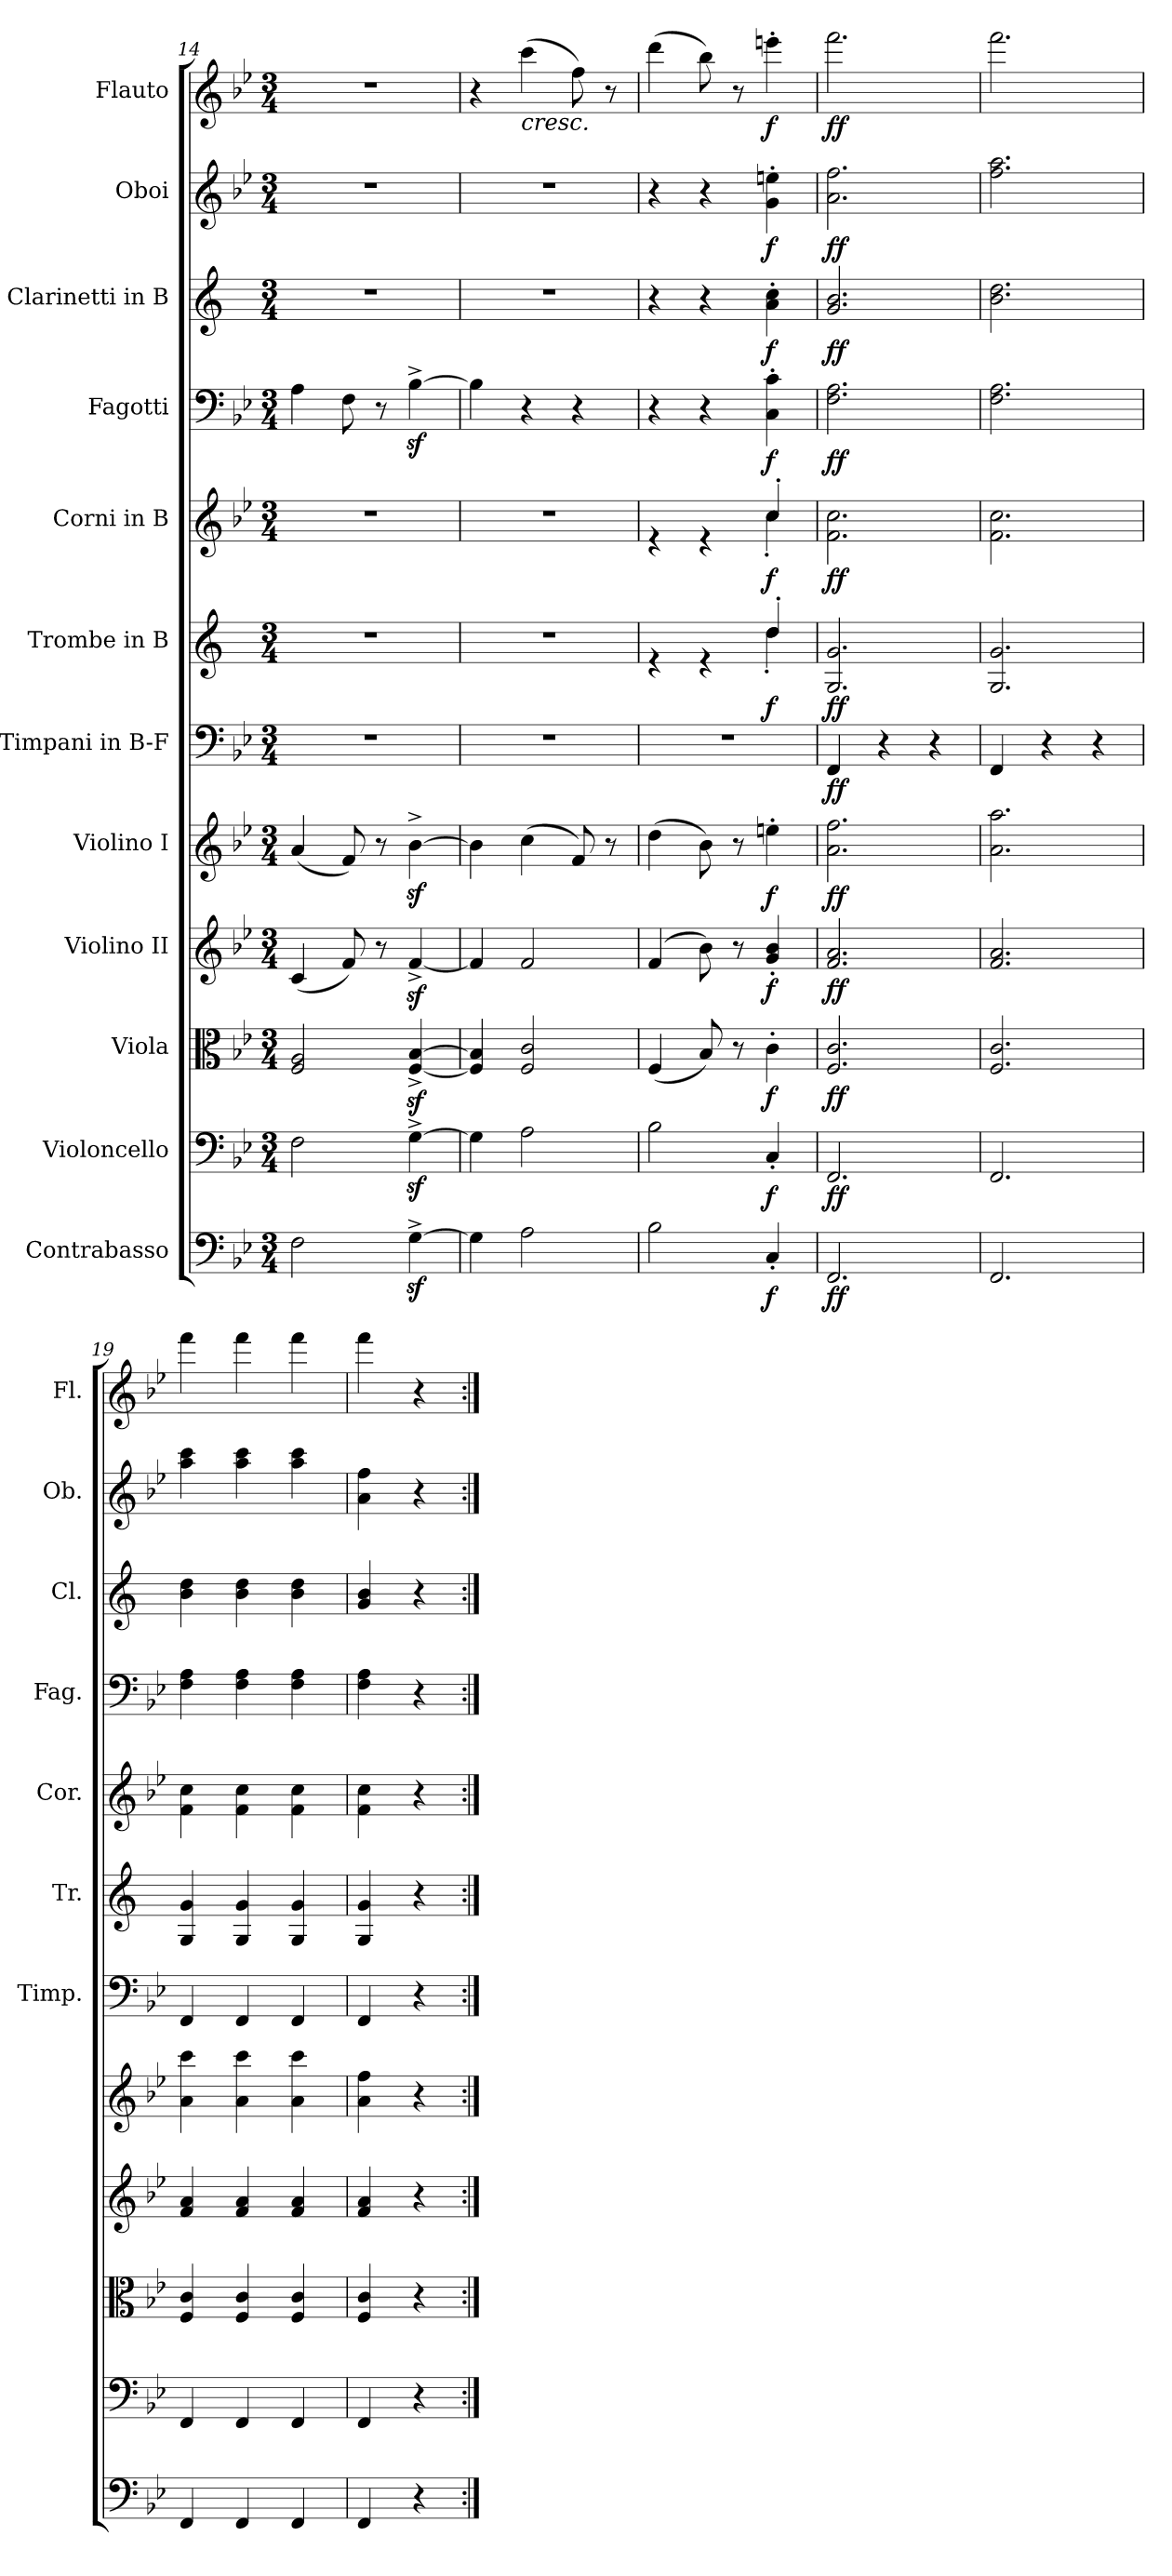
**kern	**dynam	**kern	**dynam	**kern	**dynam	**kern	**dynam	**kern	**dynam	**kern	**dynam	**kern	**dynam	**kern	**dynam	**kern	**dynam	**kern	**dynam	**kern	**dynam	**kern	**dynam
*part12	*part12	*part11	*part11	*part10	*part10	*part9	*part9	*part8	*part8	*part7	*part7	*part6	*part6	*part5	*part5	*part4	*part4	*part3	*part3	*part2	*part2	*part1	*part1
*staff12	*staff12	*staff11	*staff11	*staff10	*staff10	*staff9	*staff9	*staff8	*staff8	*staff7	*staff7	*staff6	*staff6	*staff5	*staff5	*staff4	*staff4	*staff3	*staff3	*staff2	*staff2	*staff1	*staff1
*I"Contrabasso	*	*I"Violoncello	*	*I"Viola	*	*I"Violino II	*	*I"Violino I	*	*I"Timpani in B-F	*	*I"Trombe in B	*	*I"Corni in B	*	*I"Fagotti	*	*I"Clarinetti in B	*	*I"Oboi	*	*I"Flauto	*
*	*	*	*	*	*	*	*	*	*	*I'Timp.	*	*I'Tr.	*	*I'Cor.	*	*I'Fag.	*	*I'Cl.	*	*I'Ob.	*	*I'Fl.	*
!!LO:PB:g=z
*clefF4	*	*clefF4	*	*clefC3	*	*clefG2	*	*clefG2	*	*clefF4	*	*clefG2	*	*clefG2	*	*clefF4	*	*clefG2	*	*clefG2	*	*clefG2	*
*ITrd7c12	*	*	*	*	*	*	*	*	*	*	*	*ITrd1c2	*	*ITrd8c14	*	*	*	*ITrd1c2	*	*	*	*	*
*k[b-e-]	*	*k[b-e-]	*	*k[b-e-]	*	*k[b-e-]	*	*k[b-e-]	*	*k[b-e-]	*	*k[b-e-]	*	*k[b-e-]	*	*k[b-e-]	*	*k[b-e-]	*	*k[b-e-]	*	*k[b-e-]	*
*M3/4	*	*M3/4	*	*M3/4	*	*M3/4	*	*M3/4	*	*M3/4	*	*M3/4	*	*M3/4	*	*M3/4	*	*M3/4	*	*M3/4	*	*M3/4	*
=14	=14	=14	=14	=14	=14	=14	=14	=14	=14	=14	=14	=14	=14	=14	=14	=14	=14	=14	=14	=14	=14	=14	=14
2FF\	.	2F\	.	2F/ 2A/	.	(4c/	.	(4a/	.	2.r	.	2.r	.	2.r	.	4A\	.	2.r	.	2.r	.	2.r	.
.	.	.	.	.	.	8f/)	.	8f/)	.	.	.	.	.	.	.	8F\	.	.	.	.	.	.	.
.	.	.	.	.	.	8r	.	8r	.	.	.	.	.	.	.	8r	.	.	.	.	.	.	.
[4GGz<^\	.	[4Gz<^\	.	[4F/z<^ [4B-/z<^	.	[4fz<^/	.	[4b-z<^\	.	.	.	.	.	.	.	[4B-z<^\	.	.	.	.	.	.	.
=15	=15	=15	=15	=15	=15	=15	=15	=15	=15	=15	=15	=15	=15	=15	=15	=15	=15	=15	=15	=15	=15	=15	=15
4GG\]	.	4G\]	.	4F/] 4B-/]	.	4f/]	.	4b-\]	.	2.r	.	2.r	.	2.r	.	4B-\]	.	2.r	.	2.r	.	4r	.
!	!	!	!	!	!	!	!	!	!	!	!	!	!	!	!	!	!	!	!	!	!	!LO:TX:b:i:t=cresc.	!
2AA\	.	2A\	.	2F/ 2c/	.	2f/	.	(4cc\	.	.	.	.	.	.	.	4r	.	.	.	.	.	(4ccc\	.
.	.	.	.	.	.	.	.	8f/)	.	.	.	.	.	.	.	4r	.	.	.	.	.	8ff\)	.
.	.	.	.	.	.	.	.	8r	.	.	.	.	.	.	.	.	.	.	.	.	.	8r	.
=16	=16	=16	=16	=16	=16	=16	=16	=16	=16	=16	=16	=16	=16	=16	=16	=16	=16	=16	=16	=16	=16	=16	=16
*	*	*	*	*	*	*	*	*	*	*	*	*^	*	*^	*	*	*	*	*	*	*	*	*
2BB-\	.	2B-\	.	(4F/	.	(4f/	.	(4dd\	.	2.r	.	4re	2ryy	.	4re	2ryy	.	4r	.	4r	.	4r	.	(4ddd\	.
.	.	.	.	8B-/)	.	8b-\)	.	8b-\)	.	.	.	4re	.	.	4re	.	.	4r	.	4r	.	4r	.	8bb-\)	.
.	.	.	.	8r	.	8r	.	8r	.	.	.	.	.	.	.	.	.	.	.	.	.	.	.	8r	.
!	!LO:DY:b	!	!LO:DY:b	!	!LO:DY:b	!	!LO:DY:b	!	!LO:DY:b	!	!	!	!	!LO:DY:b	!	!	!LO:DY:b	!	!LO:DY:b	!	!LO:DY:b	!	!LO:DY:b	!	!LO:DY:b
4CC'/	f	4C'/	f	4c'\	f	4g/' 4b-/'	f	4een'\	f	.	.	4cc'/	4cc'\	f	4c'/	4c'\	f	4C\' 4c\'	f	4g\' 4b-\'	f	4g\' 4een\'	f	4eeen'\	f
=17	=17	=17	=17	=17	=17	=17	=17	=17	=17	=17	=17	=17	=17	=17	=17	=17	=17	=17	=17	=17	=17	=17	=17	=17	=17
!	!LO:DY:b	!	!LO:DY:b	!	!LO:DY:b	!	!LO:DY:b	!	!LO:DY:b	!	!LO:DY:b	!	!	!LO:DY:b	!	!	!LO:DY:b	!	!LO:DY:b	!	!LO:DY:b	!	!LO:DY:b	!	!LO:DY:b
*	*	*	*	*	*	*	*	*	*	*	*	*v	*v	*	*	*	*	*	*	*	*	*	*	*	*
*	*	*	*	*	*	*	*	*	*	*	*	*	*	*v	*v	*	*	*	*	*	*	*	*	*
2.FFF/	ff	2.FF/	ff	2.F/ 2.c/	ff	2.f/ 2.a/	ff	2.a\ 2.ff\	ff	4FF/	ff	2.F/ 2.f/	ff	2.F\ 2.c\	ff	2.F\ 2.A\	ff	2.f/ 2.a/	ff	2.a\ 2.ff\	ff	2.fff\	ff
.	.	.	.	.	.	.	.	.	.	4r	.	.	.	.	.	.	.	.	.	.	.	.	.
.	.	.	.	.	.	.	.	.	.	4r	.	.	.	.	.	.	.	.	.	.	.	.	.
=18	=18	=18	=18	=18	=18	=18	=18	=18	=18	=18	=18	=18	=18	=18	=18	=18	=18	=18	=18	=18	=18	=18	=18
2.FFF/	.	2.FF/	.	2.F/ 2.c/	.	2.f/ 2.a/	.	2.a\ 2.aa\	.	4FF/	.	2.F/ 2.f/	.	2.F\ 2.c\	.	2.F\ 2.A\	.	2.a\ 2.cc\	.	2.ff\ 2.aa\	.	2.fff\	.
.	.	.	.	.	.	.	.	.	.	4r	.	.	.	.	.	.	.	.	.	.	.	.	.
.	.	.	.	.	.	.	.	.	.	4r	.	.	.	.	.	.	.	.	.	.	.	.	.
=19	=19	=19	=19	=19	=19	=19	=19	=19	=19	=19	=19	=19	=19	=19	=19	=19	=19	=19	=19	=19	=19	=19	=19
4FFF/	.	4FF/	.	4F/ 4c/	.	4f/ 4a/	.	4a\ 4ccc\	.	4FF/	.	4F/ 4f/	.	4F\ 4c\	.	4F\ 4A\	.	4a\ 4cc\	.	4aa\ 4ccc\	.	4fff\	.
4FFF/	.	4FF/	.	4F/ 4c/	.	4f/ 4a/	.	4a\ 4ccc\	.	4FF/	.	4F/ 4f/	.	4F\ 4c\	.	4F\ 4A\	.	4a\ 4cc\	.	4aa\ 4ccc\	.	4fff\	.
4FFF/	.	4FF/	.	4F/ 4c/	.	4f/ 4a/	.	4a\ 4ccc\	.	4FF/	.	4F/ 4f/	.	4F\ 4c\	.	4F\ 4A\	.	4a\ 4cc\	.	4aa\ 4ccc\	.	4fff\	.
=20	=20	=20	=20	=20	=20	=20	=20	=20	=20	=20	=20	=20	=20	=20	=20	=20	=20	=20	=20	=20	=20	=20	=20
4FFF/	.	4FF/	.	4F/ 4c/	.	4f/ 4a/	.	4a\ 4ff\	.	4FF/	.	4F/ 4f/	.	4F\ 4c\	.	4F\ 4A\	.	4f/ 4a/	.	4a\ 4ff\	.	4fff\	.
4r	.	4r	.	4r	.	4r	.	4r	.	4r	.	4r	.	4r	.	4r	.	4r	.	4r	.	4r	.
=:|!	=:|!	=:|!	=:|!	=:|!	=:|!	=:|!	=:|!	=:|!	=:|!	=:|!	=:|!	=:|!	=:|!	=:|!	=:|!	=:|!	=:|!	=:|!	=:|!	=:|!	=:|!	=:|!	=:|!
*-	*-	*-	*-	*-	*-	*-	*-	*-	*-	*-	*-	*-	*-	*-	*-	*-	*-	*-	*-	*-	*-	*-	*-
